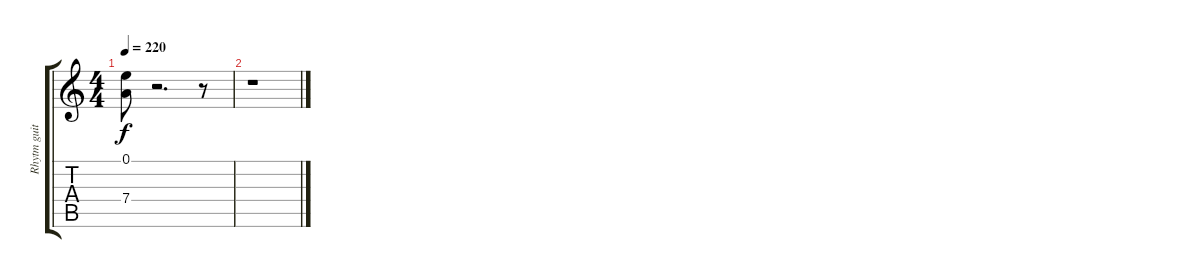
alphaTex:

\track ("Rhytm guitar" "Rhytm guit") {instrument distortionguitar}
\staff {score tabs}
\tuning (E4 B3 G3 D3 A2 E2) {hide}
\ts (4 4)
\tempo 220
\clef g2
\ks c
(0.1 7.4).8{dy f} r.2{d} r.8 |
r.1
